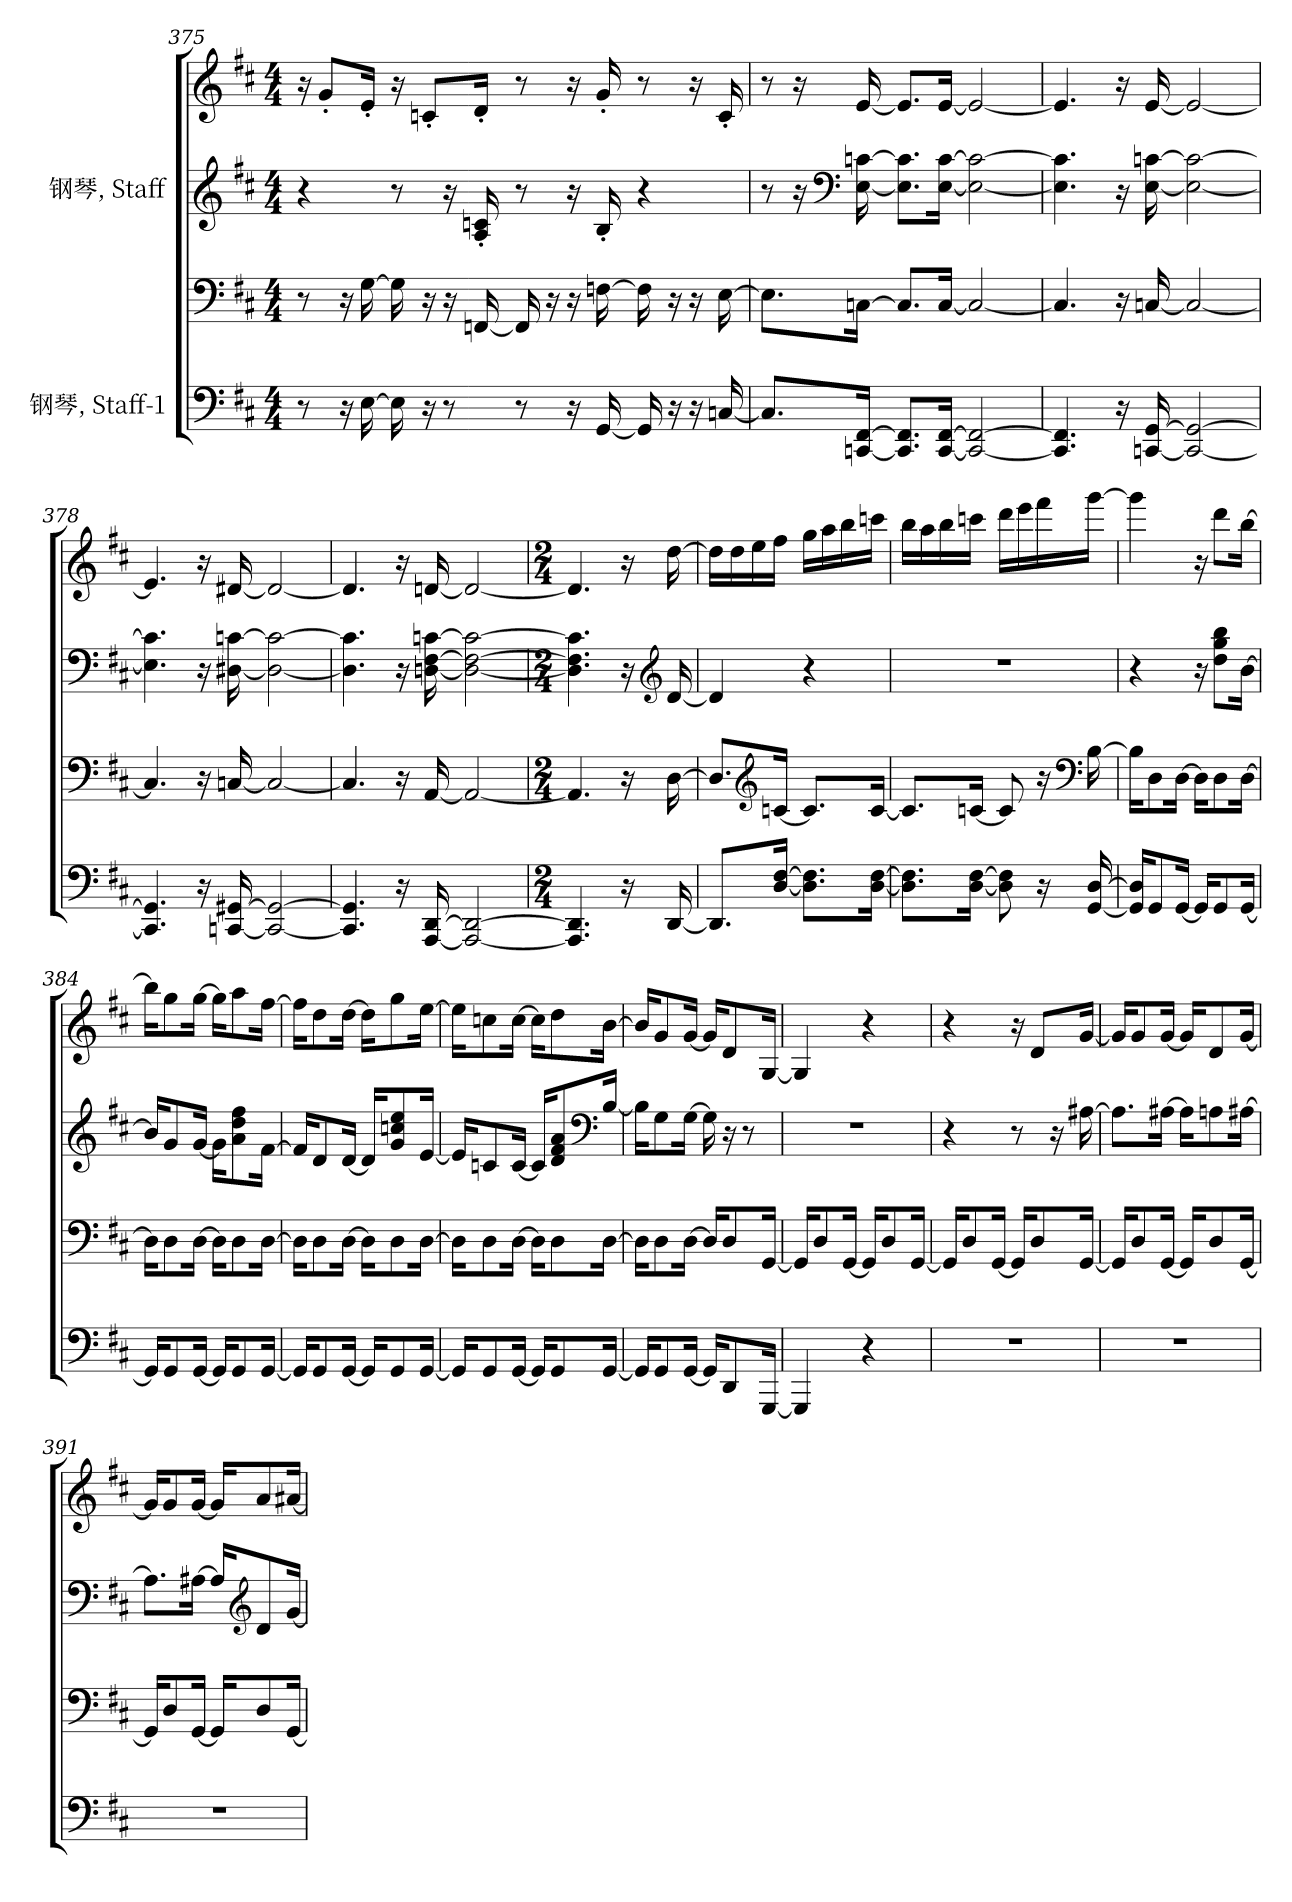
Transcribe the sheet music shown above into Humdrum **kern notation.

**kern	**kern	**kern	**kern
*part2	*part2	*part1	*part1
*staff4	*staff3	*staff2	*staff1
*I"钢琴, Staff-1	*	*I"钢琴, Staff	*
*clefF4	*clefF4	*clefG2	*clefG2
*k[f#c#]	*k[f#c#]	*k[f#c#]	*k[f#c#]
*M4/4	*M4/4	*M4/4	*M4/4
=375	=375	=375	=375
8r	8r	4r	16r
.	.	.	8g'/L
16r	16r	.	.
[16E\	[16G\	.	16e'/Jk
16E\]	16G\]	8r	16r
16r	16r	.	8cn'/L
8r	16r	16r	.
.	[16FFn/	16A/' 16cn/'	16d'/Jk
8r	16FF/]	8r	8r
.	16r	.	.
16r	16r	16r	16r
[16GG/	[16Fn\	16B'/	16g'/
16GG/]	16F\]	4r	8r
16r	16r	.	.
16r	16r	.	16r
[16Cn/	[16E\	.	16c'/
!!LO:LB:g=z
=376	=376	=376	=376
8.C/L]	8.E\L]	8r	8r
.	.	16r	16r
*	*	*clefF4	*
[16CCn/ [16FF#/Jk	[16Cn\Jk	[16E\ [16cn\	[16e/
8.CC/] 8.FF#/]L	8.C/L]	8.E\] 8.c\]L	8.e/L]
[16CC/ [16FF#/Jk	[16C/Jk	[16E\ [16c\Jk	[16e/Jk
2CC/_ 2FF#/_	2C/_	2E\_ 2c\_	2e/_
=377	=377	=377	=377
4.CC/] 4.FF#/]	4.C/]	4.E\] 4.c\]	4.e/]
16r	16r	16r	16r
[16CCn/ [16GG/	[16Cn/	[16E\ [16cn\	[16e/
2CC/_ 2GG/_	2C/_	2E\_ 2c\_	2e/_
=378	=378	=378	=378
4.CC/] 4.GG/]	4.C/]	4.E\] 4.c\]	4.e/]
16r	16r	16r	16r
[16CCn/ [16GG#X/	[16Cn/	[16D#X\ [16cn\	[16d#X/
2CC/_ 2GG#/_	2C/_	2D#\_ 2c\_	2d#/_
=379	=379	=379	=379
4.CC/] 4.GG#/]	4.C/]	4.D#\] 4.c\]	4.d#/]
16r	16r	16r	16r
[16AAA/ [16DD/	[16AA/	[16Dn\ [16F#\ [16cn\	[16dn/
2AAA/_ 2DD/_	2AA/_	2D\_ 2F#\_ 2c\_	2d/_
=380	=380	=380	=380
*M2/4	*M2/4	*M2/4	*M2/4
4.AAA/] 4.DD/]	4.AA/]	4.D\] 4.F#\] 4.c\]	4.d/]
16r	16r	16r	16r
*	*	*clefG2	*
[16DD/	[16D\	[16d/	[16dd\
!!LO:PB:g=z
=381	=381	=381	=381
8.DD/L]	8.D/L]	4d/]	16dd\LL]
.	.	.	16dd\
.	.	.	16ee\
*	*clefG2	*	*
[16D/ [16F#/Jk	[16cn/Jk	.	16ff#\JJ
8.D\] 8.F#\]L	8.c/L]	4r	16gg\LL
.	.	.	16aa\
.	.	.	16bb\
[16D\ [16F#\Jk	[16c/Jk	.	16cccn\JJ
=382	=382	=382	=382
8.D\] 8.F#\]L	8.c/L]	2r	16bb\LL
.	.	.	16aa\
.	.	.	16bb\
[16D\ [16F#\Jk	[16cn/Jk	.	16cccn\JJ
8D\] 8F#\]	8c/]	.	16ddd\LL
.	.	.	16eee\
16r	16r	.	16fff#\
*	*clefF4	*	*
[16GG/ [16D/	[16B\	.	[16ggg\JJ
=383	=383	=383	=383
16GG/] 16D/]KL	16B\KL]	4r	4ggg\]
8GG/	8D\	.	.
[16GG/Jk	[16D\Jk	.	.
16GG/KL]	16D\KL]	16r	16r
8GG/	8D\	8dd\ 8gg\ 8bb\L	8ddd\L
[16GG/Jk	[16D\Jk	[16b\Jk	[16bb\Jk
=384	=384	=384	=384
16GG/KL]	16D\KL]	16b/KL]	16bb\KL]
8GG/	8D\	8g/	8gg\
[16GG/Jk	[16D\Jk	[16g/Jk	[16gg\Jk
16GG/KL]	16D\KL]	16g\KL]	16gg\KL]
8GG/	8D\	8a\ 8dd\ 8ff#\	8aa\
[16GG/Jk	[16D\Jk	[16f#\Jk	[16ff#\Jk
!!LO:LB:g=z
=385	=385	=385	=385
16GG/KL]	16D\KL]	16f#/KL]	16ff#\KL]
8GG/	8D\	8d/	8dd\
[16GG/Jk	[16D\Jk	[16d/Jk	[16dd\Jk
16GG/KL]	16D\KL]	16d/KL]	16dd\KL]
8GG/	8D\	8g/ 8ccn/ 8ee/	8gg\
[16GG/Jk	[16D\Jk	[16e/Jk	[16ee\Jk
=386	=386	=386	=386
16GG/KL]	16D\KL]	16e/KL]	16ee\KL]
8GG/	8D\	8cn/	8ccn\
[16GG/Jk	[16D\Jk	[16c/Jk	[16cc\Jk
16GG/KL]	16D\KL]	16c/KL]	16cc\KL]
8GG/	8D\	8d/ 8f#/ 8a/	8dd\
*	*	*clefF4	*
[16GG/Jk	[16D\Jk	[16B/Jk	[16b\Jk
=387	=387	=387	=387
16GG/KL]	16D\KL]	16B\KL]	16b/KL]
8GG/	8D\	8G\	8g/
[16GG/Jk	[16D\Jk	[16G\Jk	[16g/Jk
16GG/KL]	16D/KL]	16G\]	16g/KL]
8DD/	8D/	16r	8d/
.	.	8r	.
[16GGG/Jk	[16GG/Jk	.	[16G/Jk
=388	=388	=388	=388
4GGG/]	16GG/KL]	2r	4G/]
.	8D/	.	.
.	[16GG/Jk	.	.
4r	16GG/KL]	.	4r
.	8D/	.	.
.	[16GG/Jk	.	.
=389	=389	=389	=389
2r	16GG/KL]	4r	4r
.	8D/	.	.
.	[16GG/Jk	.	.
.	16GG/KL]	8r	16r
.	8D/	.	8d/L
.	.	16r	.
.	[16GG/Jk	[16A#X\	[16g/Jk
!!LO:LB:g=z
=390	=390	=390	=390
2r	16GG/KL]	8.A#\L]	16g/KL]
.	8D/	.	8g/
.	[16GG/Jk	[16A#X\Jk	[16g/Jk
.	16GG/KL]	16A#\KL]	16g/KL]
.	8D/	8An\	8d/
.	[16GG/Jk	[16A#X\Jk	[16g/Jk
=391	=391	=391	=391
2r	16GG/KL]	8.A#\L]	16g/KL]
.	8D/	.	8g/
.	[16GG/Jk	[16A#X\Jk	[16g/Jk
.	16GG/KL]	16A#/KL]	16g/KL]
*	*	*clefG2	*
.	8D/	8d/	8a/
.	[16GG/Jk	[16g/Jk	[16a#X/Jk
=	=	=	=
*-	*-	*-	*-
